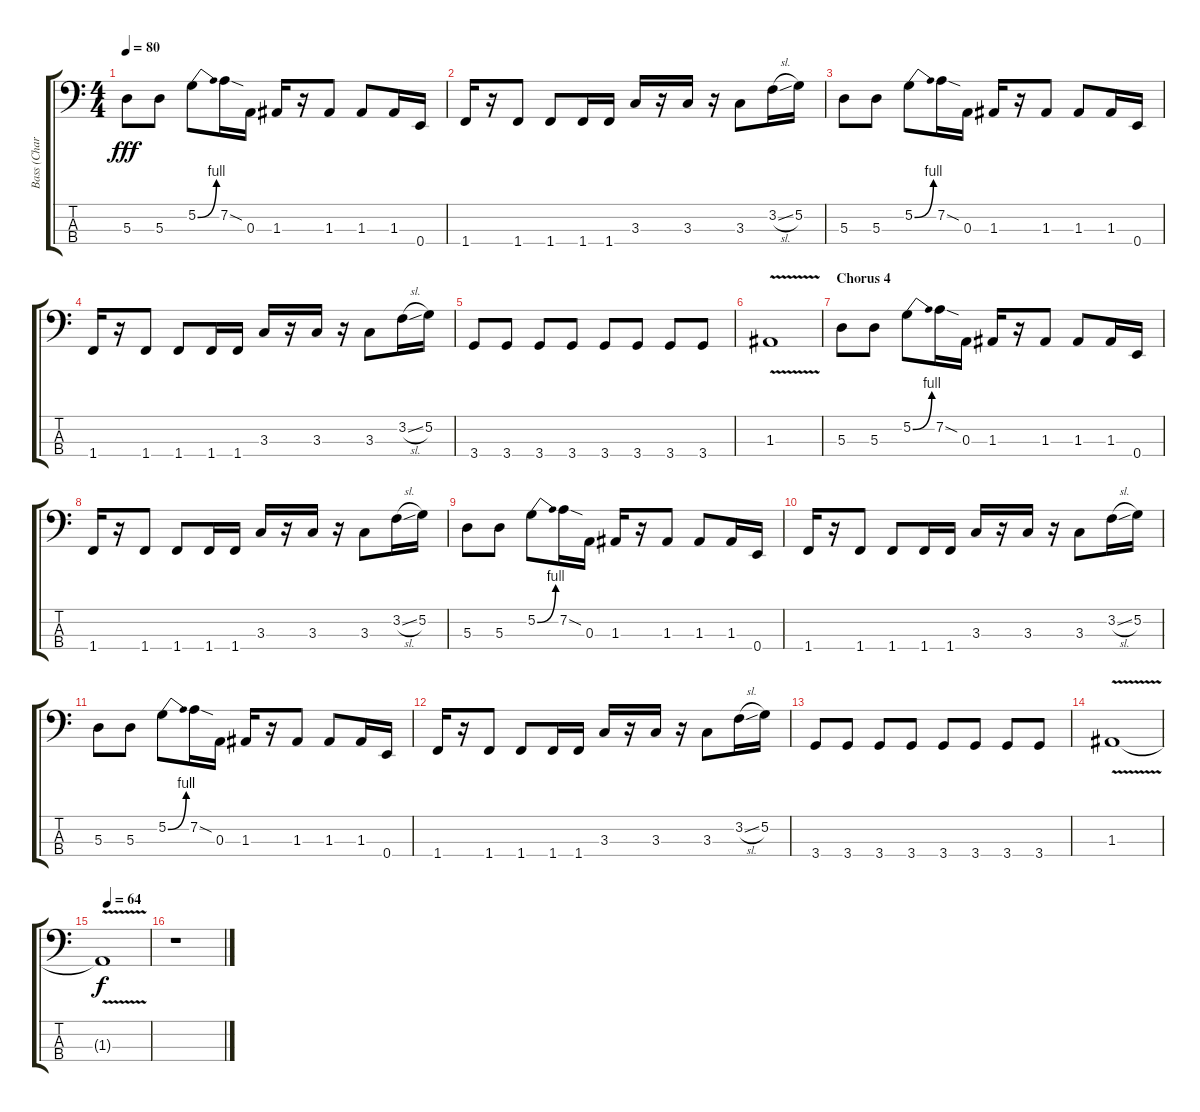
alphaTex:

\track ("Bass (Charlie Moniz)" "Bass (Char") {instrument electricbasspick}
\staff {score tabs}
\tuning (G2 D2 A1 E1) {hide}
\ts (4 4)
\tempo 80
\clef f4
\ks c
5.3.8{dy fff} 5.3.8 5.2{be (bend 0 0 60 4)}.8 7.2{sod}.16 0.3.16 1.3.16 r.16 1.3.8 1.3.8 1.3.16 0.4.16 |
1.4.16 r.16 1.4.8 1.4.8 1.4.16 1.4.16 3.3.16 r.16 3.3.16 r.16 3.3.8 3.2{sl}.16 5.2.16 |
5.3.8 5.3.8 5.2{be (bend 0 0 60 4)}.8 7.2{sod}.16 0.3.16 1.3.16 r.16 1.3.8 1.3.8 1.3.16 0.4.16 |
1.4.16 r.16 1.4.8 1.4.8 1.4.16 1.4.16 3.3.16 r.16 3.3.16 r.16 3.3.8 3.2{sl}.16 5.2.16 |
3.4.8 3.4.8 3.4.8 3.4.8 3.4.8 3.4.8 3.4.8 3.4.8 |
1.3{v}.1 |
\section ("" "Chorus 4")
5.3.8 5.3.8 5.2{be (bend 0 0 60 4)}.8 7.2{sod}.16 0.3.16 1.3.16 r.16 1.3.8 1.3.8 1.3.16 0.4.16 |
1.4.16 r.16 1.4.8 1.4.8 1.4.16 1.4.16 3.3.16 r.16 3.3.16 r.16 3.3.8 3.2{sl}.16 5.2.16 |
5.3.8 5.3.8 5.2{be (bend 0 0 60 4)}.8 7.2{sod}.16 0.3.16 1.3.16 r.16 1.3.8 1.3.8 1.3.16 0.4.16 |
1.4.16 r.16 1.4.8 1.4.8 1.4.16 1.4.16 3.3.16 r.16 3.3.16 r.16 3.3.8 3.2{sl}.16 5.2.16 |
5.3.8 5.3.8 5.2{be (bend 0 0 60 4)}.8 7.2{sod}.16 0.3.16 1.3.16 r.16 1.3.8 1.3.8 1.3.16 0.4.16 |
1.4.16 r.16 1.4.8 1.4.8 1.4.16 1.4.16 3.3.16 r.16 3.3.16 r.16 3.3.8 3.2{sl}.16 5.2.16 |
3.4.8 3.4.8 3.4.8 3.4.8 3.4.8 3.4.8 3.4.8 3.4.8 |
1.3{v}.1 |
\tempo (64 0.125)
1.3{t}.1{dy f} |
r.1
